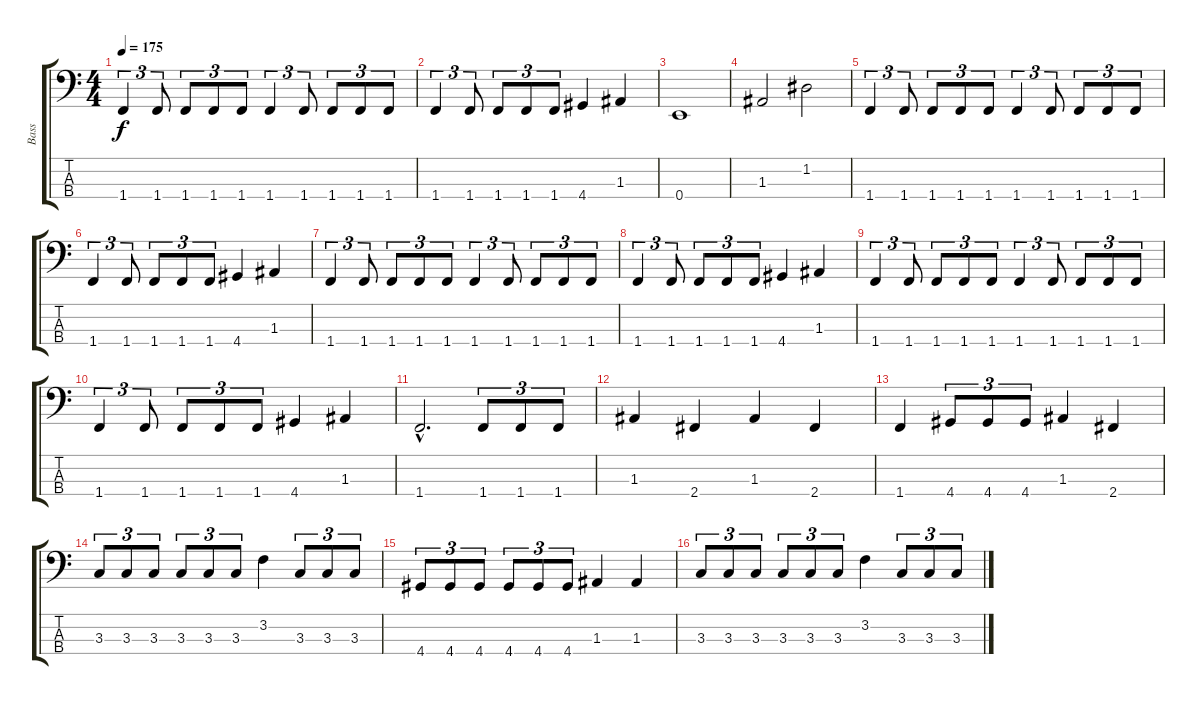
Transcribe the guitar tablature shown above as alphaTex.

\track ("Bass" "Bass") {instrument electricbassfinger}
\staff {score tabs}
\tuning (G2 D2 A1 E1) {hide}
\ts (4 4)
\tempo 175
\clef f4
\ks c
1.4.4{tu (3 2) dy f} 1.4.8{tu (3 2)} 1.4.8{tu (3 2)} 1.4.8{tu (3 2)} 1.4.8{tu (3 2)} 1.4.4{tu (3 2)} 1.4.8{tu (3 2)} 1.4.8{tu (3 2)} 1.4.8{tu (3 2)} 1.4.8{tu (3 2)} |
1.4.4{tu (3 2)} 1.4.8{tu (3 2)} 1.4.8{tu (3 2)} 1.4.8{tu (3 2)} 1.4.8{tu (3 2)} 4.4.4 1.3.4 |
0.4.1 |
1.3.2 1.2.2 |
1.4.4{tu (3 2)} 1.4.8{tu (3 2)} 1.4.8{tu (3 2)} 1.4.8{tu (3 2)} 1.4.8{tu (3 2)} 1.4.4{tu (3 2)} 1.4.8{tu (3 2)} 1.4.8{tu (3 2)} 1.4.8{tu (3 2)} 1.4.8{tu (3 2)} |
1.4.4{tu (3 2)} 1.4.8{tu (3 2)} 1.4.8{tu (3 2)} 1.4.8{tu (3 2)} 1.4.8{tu (3 2)} 4.4.4 1.3.4 |
1.4.4{tu (3 2)} 1.4.8{tu (3 2)} 1.4.8{tu (3 2)} 1.4.8{tu (3 2)} 1.4.8{tu (3 2)} 1.4.4{tu (3 2)} 1.4.8{tu (3 2)} 1.4.8{tu (3 2)} 1.4.8{tu (3 2)} 1.4.8{tu (3 2)} |
1.4.4{tu (3 2)} 1.4.8{tu (3 2)} 1.4.8{tu (3 2)} 1.4.8{tu (3 2)} 1.4.8{tu (3 2)} 4.4.4 1.3.4 |
1.4.4{tu (3 2)} 1.4.8{tu (3 2)} 1.4.8{tu (3 2)} 1.4.8{tu (3 2)} 1.4.8{tu (3 2)} 1.4.4{tu (3 2)} 1.4.8{tu (3 2)} 1.4.8{tu (3 2)} 1.4.8{tu (3 2)} 1.4.8{tu (3 2)} |
1.4.4{tu (3 2)} 1.4.8{tu (3 2)} 1.4.8{tu (3 2)} 1.4.8{tu (3 2)} 1.4.8{tu (3 2)} 4.4.4 1.3.4 |
1.4{hac}.2{d} 1.4.8{tu (3 2)} 1.4.8{tu (3 2)} 1.4.8{tu (3 2)} |
1.3.4 2.4.4 1.3.4 2.4.4 |
1.4.4 4.4.8{tu (3 2)} 4.4.8{tu (3 2)} 4.4.8{tu (3 2)} 1.3.4 2.4.4 |
3.3.8{tu (3 2)} 3.3.8{tu (3 2)} 3.3.8{tu (3 2)} 3.3.8{tu (3 2)} 3.3.8{tu (3 2)} 3.3.8{tu (3 2)} 3.2.4 3.3.8{tu (3 2)} 3.3.8{tu (3 2)} 3.3.8{tu (3 2)} |
4.4.8{tu (3 2)} 4.4.8{tu (3 2)} 4.4.8{tu (3 2)} 4.4.8{tu (3 2)} 4.4.8{tu (3 2)} 4.4.8{tu (3 2)} 1.3.4 1.3.4 |
3.3.8{tu (3 2)} 3.3.8{tu (3 2)} 3.3.8{tu (3 2)} 3.3.8{tu (3 2)} 3.3.8{tu (3 2)} 3.3.8{tu (3 2)} 3.2.4 3.3.8{tu (3 2)} 3.3.8{tu (3 2)} 3.3.8{tu (3 2)}
